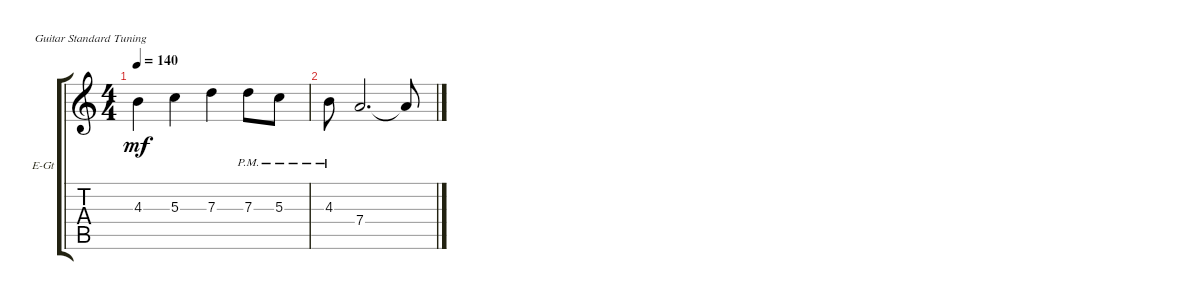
\bracketExtendMode groupsimilarinstruments
\firstSystemTrackNameOrientation horizontal
\otherSystemsTrackNameOrientation horizontal
\track ("Electric Guitar 1" "E-Gt") {instrument distortionguitar}
\staff {score tabs}
\tuning (E4 B3 G3 D3 A2 E2)
\ts (4 4)
\tempo 140
\clef g2
\ks c
4.3.4{dy mf} 5.3.4 7.3.4 7.3{pm}.8 5.3{pm}.8 |
4.3{pm}.8 7.4.2{d} 7.4{t}.8
